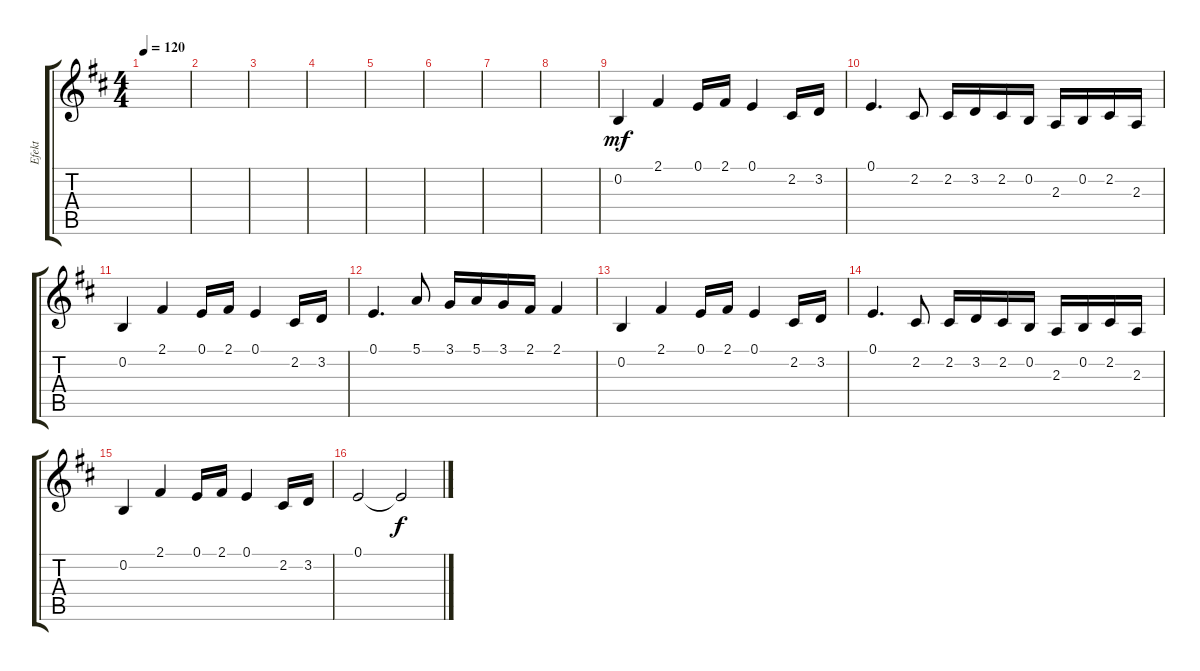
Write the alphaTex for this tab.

\track ("Efekt" "Efekt") {instrument stringensemble1}
\staff {score tabs}
\tuning (E4 B3 G3 D3 A2 E2) {hide}
\ts (4 4)
\tempo 120
\clef g2
\ks d
|
|
|
|
|
|
|
|
0.2.4{dy mf beam Up} 2.1.4{beam Up} 0.1.16{beam Up} 2.1.16{beam Up} 0.1.4{beam Up} 2.2.16{beam Up} 3.2.16{beam Up} |
0.1.4{d} 2.2.8 2.2.16 3.2.16 2.2.16 0.2.16 2.3.16 0.2.16 2.2.16 2.3.16 |
0.2.4{beam Up} 2.1.4{beam Up} 0.1.16{beam Up} 2.1.16{beam Up} 0.1.4{beam Up} 2.2.16{beam Up} 3.2.16{beam Up} |
0.1.4{d} 5.1.8 3.1.16 5.1.16 3.1.16 2.1.16 2.1.4 |
0.2.4{beam Up} 2.1.4{beam Up} 0.1.16{beam Up} 2.1.16{beam Up} 0.1.4{beam Up} 2.2.16{beam Up} 3.2.16{beam Up} |
0.1.4{d} 2.2.8 2.2.16 3.2.16 2.2.16 0.2.16 2.3.16 0.2.16 2.2.16 2.3.16 |
0.2.4{beam Up} 2.1.4{beam Up} 0.1.16{beam Up} 2.1.16{beam Up} 0.1.4{beam Up} 2.2.16{beam Up} 3.2.16{beam Up} |
0.1.2 0.1{t}.2{dy f}
